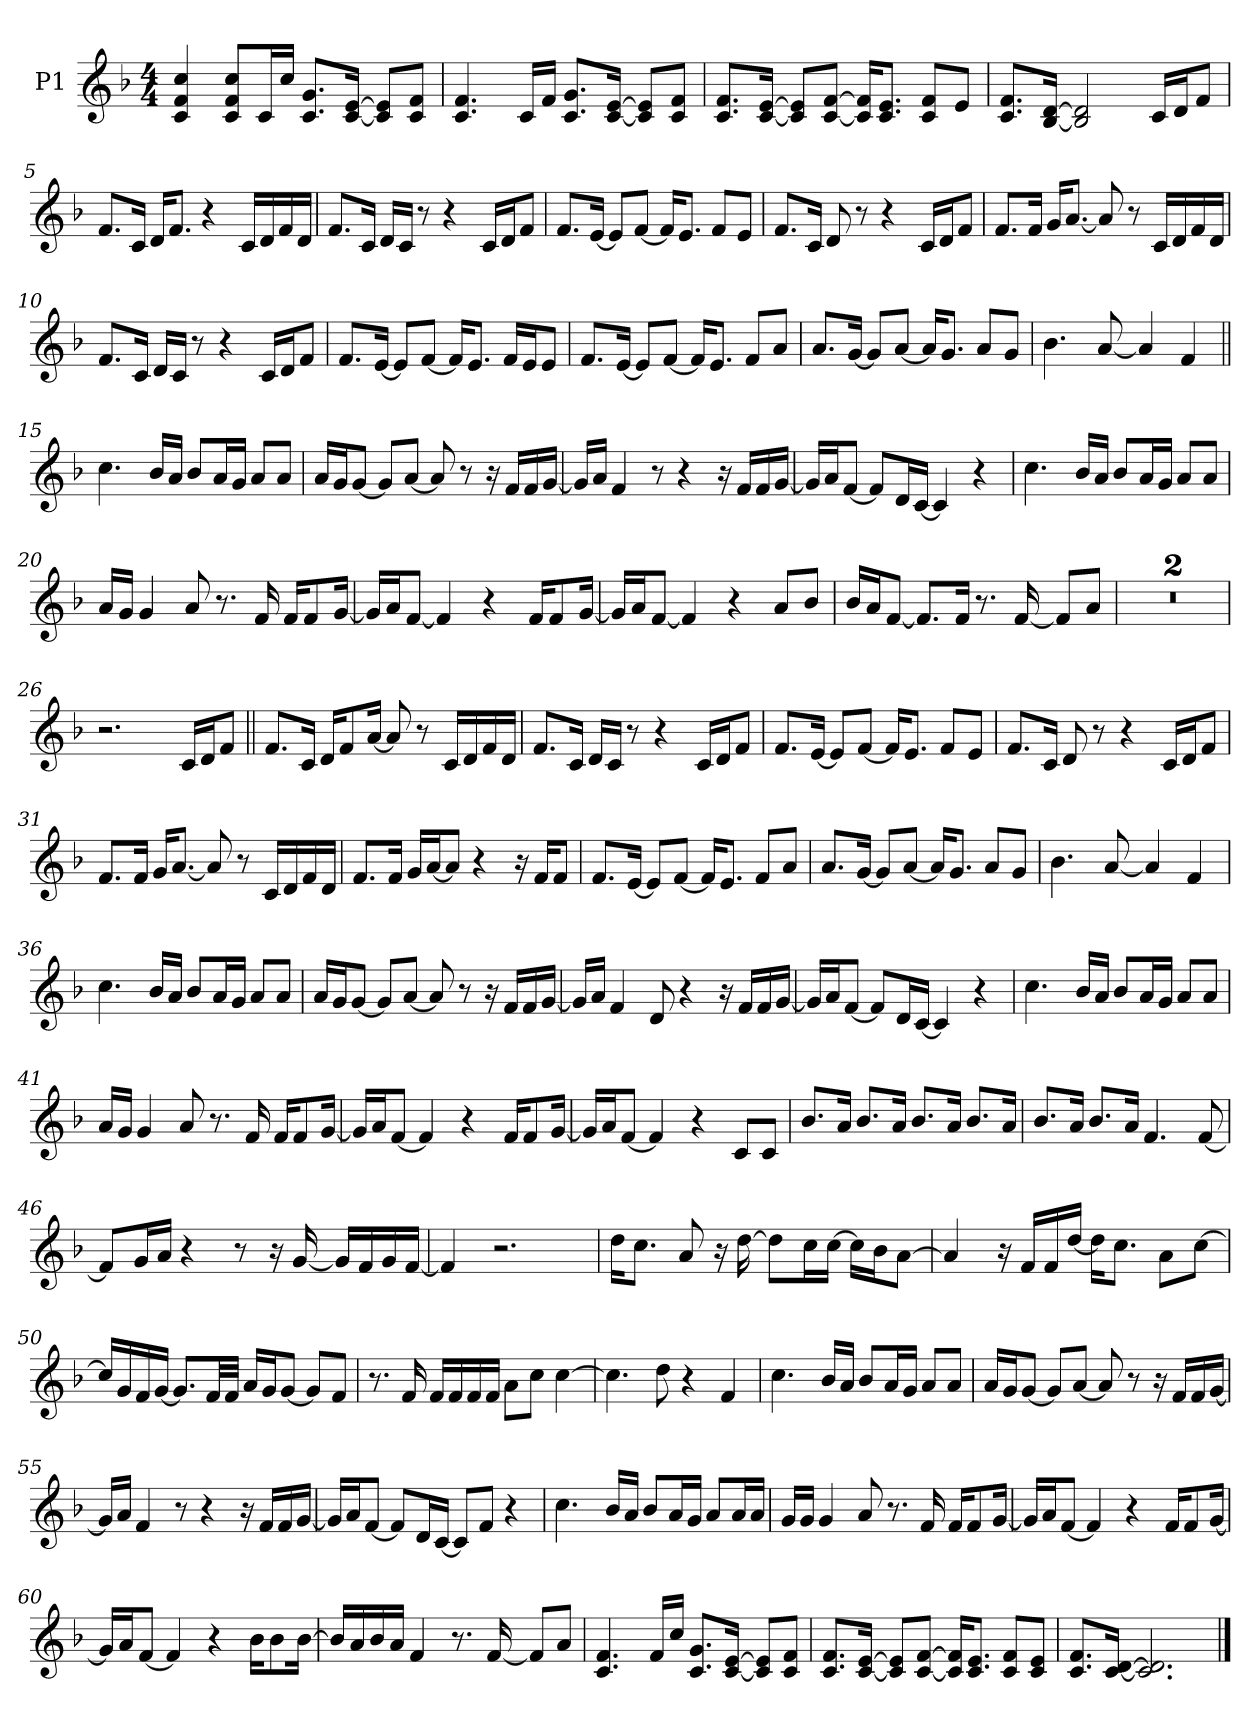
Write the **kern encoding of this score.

**kern
*part1
*staff1
*I"P1
!!LO:PB:g=z
*clefG2
*k[b-]
*F:
*M4/4
*MM70
=1
4ci/ 4fi 4cci
8ci/ 8fi 8cciL
16ci/L
16cci/JJ
8.ci/ 8.giL
[<16ci/ [>16eiJk
8ci/] 8ei]L
8ci/ 8fiJ
=2
4.ci/ 4.fi
16ci/LL
16fi/JJ
8.ci/ 8.giL
[<16ci/ [>16eiJk
8ci/] 8ei]L
8ci/ 8fiJ
=3
8.ci/ 8.fiL
[<16ci/ [>16eiJk
8ci/] 8ei]L
[<8ci/ [>8fiJ
16ci/] 16fi]KL
8.ci/ 8.eiJ
8ci/ 8fiL
8ei/J
=4
8.ci/ 8.fiL
[<16B-i/ [>16diJk
2B-i/] 2di]
16ci/LL
16di/J
8fi/J
!!LO:LB:g=z
=5
8.fi/L
16ci/Jk
16di/KL
8.fi/J
4r
16ci/LL
16di/
16fi/
16di/JJ
=6
8.fi/L
16ci/Jk
16di/LL
16ci/JJ
8r
4r
16ci/LL
16di/J
8fi/J
=7
8.fi/L
[<16ei/Jk
8ei/L]
[<8fi/J
16fi/KL]
8.ei/J
8fi/L
8ei/J
=8
8.fi/L
16ci/Jk
8di/
8r
4r
16ci/LL
16di/J
8fi/J
!!LO:LB:g=z
=9
8.fi/L
16fi/Jk
16gi/KL
[<8.ai/J
8ai/]
8r
16ci/LL
16di/
16fi/
16di/JJ
=10
8.fi/L
16ci/Jk
16di/LL
16ci/JJ
8r
4r
16ci/LL
16di/J
8fi/J
=11
8.fi/L
[<16ei/Jk
8ei/L]
[<8fi/J
16fi/KL]
8.ei/J
16fi/LL
16ei/J
8ei/J
=12
8.fi/L
[<16ei/Jk
8ei/L]
[<8fi/J
16fi/KL]
8.ei/J
8fi/L
8ai/J
!!LO:LB:g=z
=13
8.ai/L
[<16gi/Jk
8gi/L]
[<8ai/J
16ai/KL]
8.gi/J
8ai/L
8gi/J
=14
4.b-i\
[<8ai/
4ai/]
4fi/
=15||
4.cci\
16b-i/LL
16ai/JJ
8b-i/L
16ai/L
16gi/JJ
8ai/L
8ai/J
=16
16ai/LL
16gi/J
[<8gi/J
8gi/L]
[<8ai/J
8ai/]
8r
16r
16fi/LL
16fi/
[<16gi/JJ
!!LO:LB:g=z
=17
16gi/LL]
16ai/JJ
4fi/
8r
4r
16r
16fi/LL
16fi/
[<16gi/JJ
=18
16gi/LL]
16ai/J
[<8fi/J
8fi/L]
16di/L
[<16ci/JJ
4ci/]
4r
=19
4.cci\
16b-i/LL
16ai/JJ
8b-i/L
16ai/L
16gi/JJ
8ai/L
8ai/J
=20
16ai/LL
16gi/JJ
4gi/
8ai/
8.r
16fi/
16fi/KL
8fi/
[<16gi/Jk
!!LO:LB:g=z
=21
16gi/LL]
16ai/J
[<8fi/J
4fi/]
4r
16fi/KL
8fi/
[<16gi/Jk
=22
16gi/LL]
16ai/J
[<8fi/J
4fi/]
4r
8ai/L
8b-i/J
=23
16b-i/LL
16ai/J
[<8fi/J
8.fi/L]
16fi/Jk
8.r
[<16fi/
8fi/L]
8ai/J
=24
1r
=25
1r
!!LO:LB:g=z
=26
2.r
16ci/LL
16di/J
8fi/J
=27||
8.fi/L
16ci/Jk
16di/KL
8fi/
[<16ai/Jk
8ai/]
8r
16ci/LL
16di/
16fi/
16di/JJ
=28
8.fi/L
16ci/Jk
16di/LL
16ci/JJ
8r
4r
16ci/LL
16di/J
8fi/J
=29
8.fi/L
[<16ei/Jk
8ei/L]
[<8fi/J
16fi/KL]
8.ei/J
8fi/L
8ei/J
!!LO:LB:g=z
=30
8.fi/L
16ci/Jk
8di/
8r
4r
16ci/LL
16di/J
8fi/J
=31
8.fi/L
16fi/Jk
16gi/KL
[<8.ai/J
8ai/]
8r
16ci/LL
16di/
16fi/
16di/JJ
=32
8.fi/L
16fi/Jk
16gi/LL
[<16ai/J
8ai/J]
4r
16r
16fi/KL
8fi/J
=33
8.fi/L
[<16ei/Jk
8ei/L]
[<8fi/J
16fi/KL]
8.ei/J
8fi/L
8ai/J
!!LO:LB:g=z
=34
8.ai/L
[<16gi/Jk
8gi/L]
[<8ai/J
16ai/KL]
8.gi/J
8ai/L
8gi/J
=35
4.b-i\
[<8ai/
4ai/]
4fi/
=36
4.cci\
16b-i/LL
16ai/JJ
8b-i/L
16ai/L
16gi/JJ
8ai/L
8ai/J
=37
16ai/LL
16gi/J
[<8gi/J
8gi/L]
[<8ai/J
8ai/]
8r
16r
16fi/LL
16fi/
[<16gi/JJ
!!LO:LB:g=z
=38
16gi/LL]
16ai/JJ
4fi/
8di/
4r
16r
16fi/LL
16fi/
[<16gi/JJ
=39
16gi/LL]
16ai/J
[<8fi/J
8fi/L]
16di/L
[<16ci/JJ
4ci/]
4r
=40
4.cci\
16b-i/LL
16ai/JJ
8b-i/L
16ai/L
16gi/JJ
8ai/L
8ai/J
=41
16ai/LL
16gi/JJ
4gi/
8ai/
8.r
16fi/
16fi/KL
8fi/
[<16gi/Jk
!!LO:PB:g=z
=42
16gi/LL]
16ai/J
[<8fi/J
4fi/]
4r
16fi/KL
8fi/
[<16gi/Jk
=43
16gi/LL]
16ai/J
[<8fi/J
4fi/]
4r
8ci/L
8ci/J
=44
8.b-i/L
16ai/Jk
8.b-i/L
16ai/Jk
8.b-i/L
16ai/Jk
8.b-i/L
16ai/Jk
=45
8.b-i/L
16ai/Jk
8.b-i/L
16ai/Jk
4.fi/
[<8fi/
!!LO:LB:g=z
=46
8fi/L]
16gi/L
16ai/JJ
4r
8r
16r
[<16gi/
16gi/LL]
16fi/
16gi/
[<16fi/JJ
=47
4fi/]
2.r
=48
16ddi\KL
8.cci\J
8ai/
16r
[>16ddi\
8ddi\L]
16cci\L
[>16cci\JJ
16cci\LL]
16b-i\J
[>8ai\J
=49
4ai/]
16r
16fi/LL
16fi/
[<16ddi/JJ
16ddi\KL]
8.cci\J
8ai\L
[>8cci\J
!!LO:LB:g=z
=50
16cci/LL]
16gi/
16fi/
[<16gi/JJ
8.gi/L]
32fi/LL
32fi/JJJ
16ai/LL
16gi/J
[<8gi/J
8gi/L]
8fi/J
=51
8.r
16fi/
16fi/LL
16fi/
16fi/
16fi/JJ
8ai\L
8cci\J
[>4cci\
=52
4.cci\]
8ddi\
4r
4fi/
=53
4.cci\
16b-i/LL
16ai/JJ
8b-i/L
16ai/L
16gi/JJ
8ai/L
8ai/J
!!LO:LB:g=z
=54
16ai/LL
16gi/J
[<8gi/J
8gi/L]
[<8ai/J
8ai/]
8r
16r
16fi/LL
16fi/
[<16gi/JJ
=55
16gi/LL]
16ai/JJ
4fi/
8r
4r
16r
16fi/LL
16fi/
[<16gi/JJ
=56
16gi/LL]
16ai/J
[<8fi/J
8fi/L]
16di/L
[<16ci/JJ
8ci/L]
8fi/J
4r
=57
4.cci\
16b-i/LL
16ai/JJ
8b-i/L
16ai/L
16gi/JJ
8ai/L
16ai/L
16ai/JJ
!!LO:LB:g=z
=58
16gi/LL
16gi/JJ
4gi/
8ai/
8.r
16fi/
16fi/KL
8fi/
[<16gi/Jk
=59
16gi/LL]
16ai/J
[<8fi/J
4fi/]
4r
16fi/KL
8fi/
[<16gi/Jk
=60
16gi/LL]
16ai/J
[<8fi/J
4fi/]
4r
16b-i\KL
8b-i\
[>16b-i\Jk
!!LO:LB:g=z
=61
16b-i/LL]
16ai/
16b-i/
16ai/JJ
4fi/
8.r
[<16fi/
8fi/L]
8ai/J
=62
4.ci/ 4.fi
16fi/LL
16cci/JJ
8.ci/ 8.giL
[<16ci/ [>16eiJk
8ci/] 8ei]L
8ci/ 8fiJ
=63
8.ci/ 8.fiL
[<16ci/ [>16eiJk
8ci/] 8ei]L
[<8ci/ [>8fiJ
16ci/] 16fi]KL
8.ci/ 8.eiJ
8ci/ 8fiL
8ci/ 8eiJ
=64
8.ci/ 8.fiL
[<16ci/ [>16diJk
2.ci/] 2.di]
==
*-
